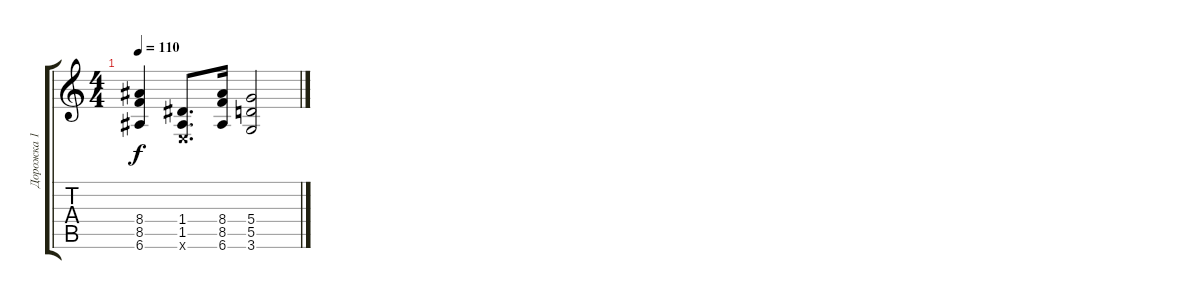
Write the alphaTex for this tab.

\track ("Дорожка 1" "Дорожка 1") {instrument acousticguitarsteel}
\staff {score tabs}
\tuning (E4 B3 G3 D3 A2 E2) {hide}
\ts (4 4)
\tempo 110
\clef g2
\ks c
(8.4 8.5 6.6).4{dy f} (1.4 1.5 0.6{x}).8{d} (8.4 8.5 6.6).16 (5.4 5.5 3.6).2
